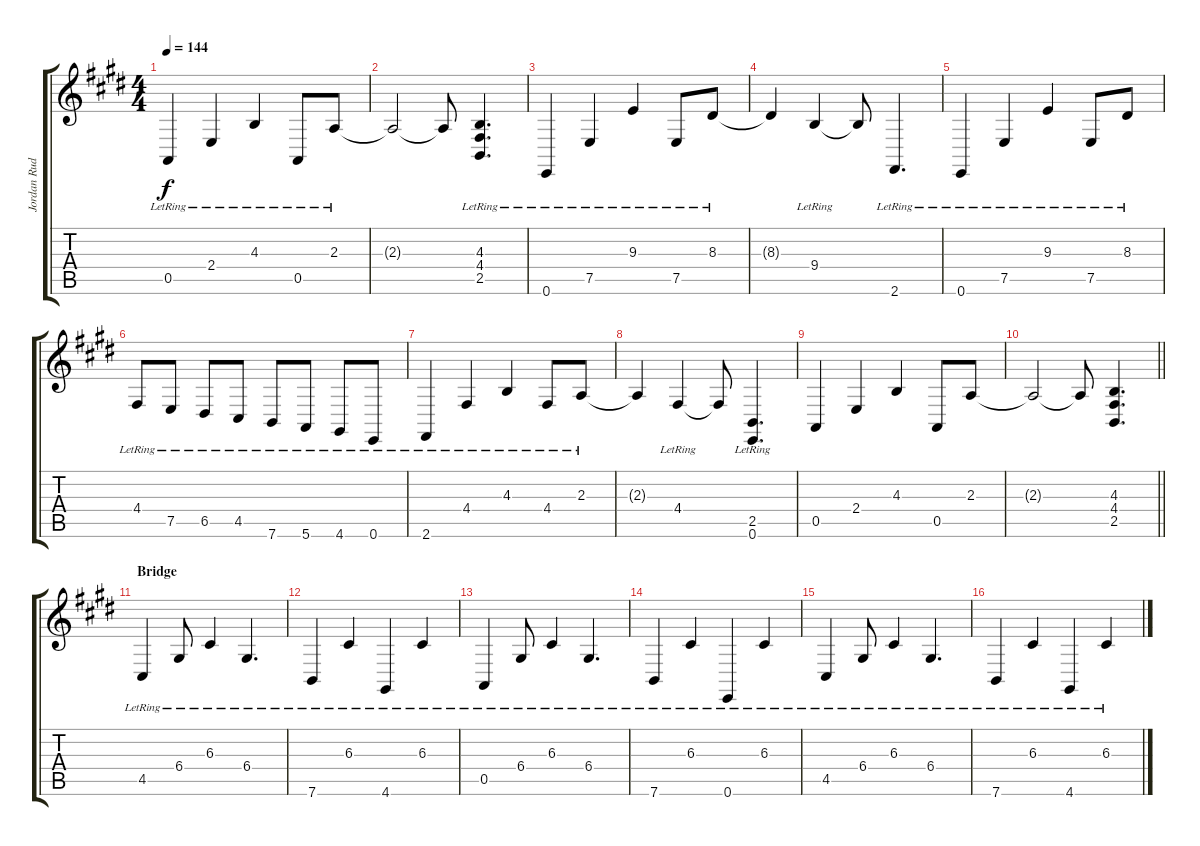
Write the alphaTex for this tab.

\track ("Jordan Rudess" "Jordan Rud") {instrument acousticgrandpiano}
\staff {score tabs}
\tuning (E4 B3 G3 D3 A2 E2) {hide}
\ts (4 4)
\tempo 144
\clef g2
\ks e
0.5{lr}.4{dy f} 2.4{lr}.4 4.3{lr}.4 0.5{lr}.8 2.3{lr}.8 |
2.3{t}.2 2.3{t}.8 (4.3{lr} 4.4{lr} 2.5{lr}).4{d} |
0.6{lr}.4 7.5{lr}.4 9.3{lr}.4 7.5{lr}.8 8.3{lr}.8 |
8.3{t}.4 9.4{lr}.4 9.4{t}.8 2.6{lr}.4{d} |
0.6{lr}.4 7.5{lr}.4 9.3{lr}.4 7.5{lr}.8 8.3{lr}.8 |
4.4{lr}.8 7.5{lr}.8 6.5{lr}.8 4.5{lr}.8 7.6{lr}.8 5.6{lr}.8 4.6{lr}.8 0.6{lr}.8 |
2.6{lr}.4 4.4{lr}.4 4.3{lr}.4 4.4{lr}.8 2.3{lr}.8 |
2.3{t}.4 4.4{lr}.4 4.4{t}.8 (2.5{lr} 0.6{lr}).4{d} |
0.5.4 2.4.4 4.3.4 0.5.8 2.3.8 |
\barLineRight lightlight
2.3{t}.2 2.3{t}.8 (4.3 4.4 2.5).4{d} |
\section ("" "Bridge")
4.5{lr}.4 6.4{lr}.8 6.3{lr}.4 6.4{lr}.4{d} |
7.6{lr}.4 6.3{lr}.4 4.6{lr}.4 6.3{lr}.4 |
0.5{lr}.4 6.4{lr}.8 6.3{lr}.4 6.4{lr}.4{d} |
7.6{lr}.4 6.3{lr}.4 0.6{lr}.4 6.3{lr}.4 |
4.5{lr}.4 6.4{lr}.8 6.3{lr}.4 6.4{lr}.4{d} |
7.6{lr}.4 6.3{lr}.4 4.6{lr}.4 6.3{lr}.4
